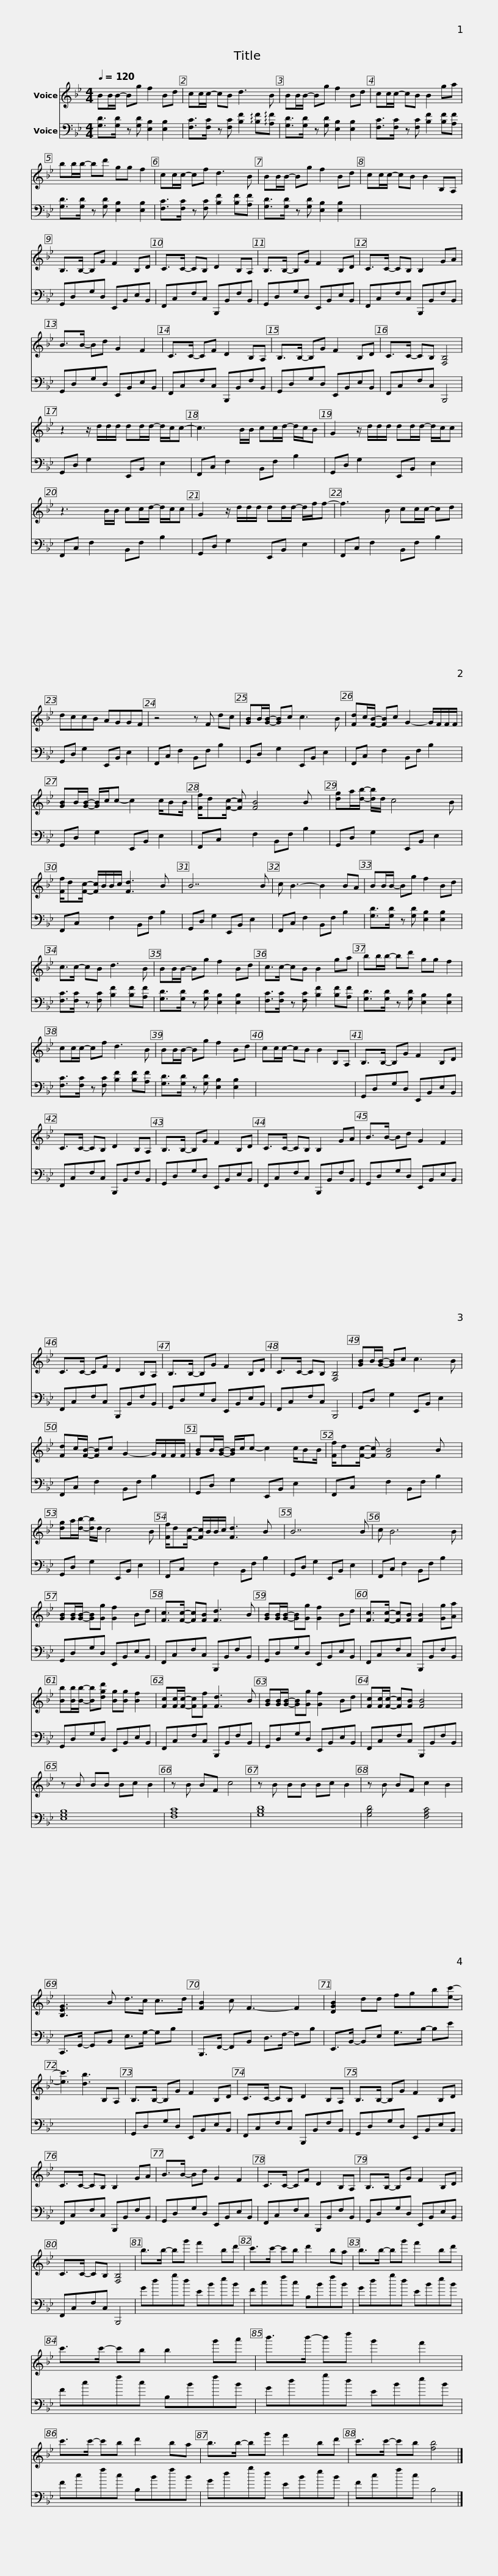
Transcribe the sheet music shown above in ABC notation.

X:1
%%score 1 2
L:1/8
Q:1/4=120
M:4/4
I:linebreak $
K:Bb
V:1 treble
V:2 bass
V:1
 BB/B/- Bg f2 Bd | cc/c/- cB d3 B | BB/B/- Bg f2 Bd |$ cc/c/- cB B2 ga | bb/b/- bd' gg f2 | %5
 cc/c/- cf d3 B |$ BB/B/- Bg f2 Bd | cc/c/- cB B2 B,A, | B,>B,- B,G F2 B,D |$ C>C- CB, D2 B,A, | %10
 B,>B,- B,G F2 B,D | C>C- CB, B,2 GA |$ B>B- Bd G2 F2 | C>C- CF D2 B,A, | B,>B,- B,G F2 B,D |$ %15
 C>C- CB, [F,B,]4 | z2 z/ d/d/d/ dd/d/- d/c/c- | c3 B/B/ cc/d/- d/c/B |$ G2 z/ d/d/d/ dd/d/- d/c/c | z3 B/B/ cc/d/- d/c/c |$ %20
 G2 z/ d/d/d/ dd/d/- d/f/f- | f3 B cc/c/- cd | dccB AGGF |$ z4 z F dc | [GB]B/[GB]/- [GB]c c3 B | %25
 [Fd]c/[FB]/- [FB]c G2- G/F/F/F/ |$ [GB]B/[GB]/- [GB]/c/c- c2 c/BB/ | [Ff]/d[Fc]/- [Fc] [FB]4 B x |$ [dg]a/[db]/- [db]/d/ c4 B | [Ff]/d[Fc]/- [Fc]/B/B/c/ [Fd]3 B x | %30
 B7 B |$ c B3- B2 BA | BB/B/- Bg f2 Bd | c>c- cB d3 B |$ BB/B/- Bg f2 Bd | %35
 c>c- cB B2 ga | bb/b/- bd' gg f2 |$ cc/c/- cf d3 B | BB/B/- Bg f2 Bd | cc/c/- cB B2 B,A, |$ %40
 B,>B,- B,G F2 B,D | C>C- CB, D2 B,A, | B,>B,- B,G F2 B,D |$ C>C- CB, B,2 GA | B>B- Bd G2 F2 | %45
 C>C- CF D2 B,A, |$ B,>B,- B,G F2 B,D | C>C- CB, [F,B,]4 | [GB]B/[GB]/- [GB]c c3 B |$ [Fd]c/[FB]/- [FB]c G2- G/F/F/F/ | %50
 [GB]B/[GB]/- [GB]/c/c- c2 c/BB/ |$ [Ff]/d[Fc]/- [Fc] [FB]4 B x | [dg]a/[db]/- [db]/d/ c4 B |$ [Ff]/d[Fc]/- [Fc]/B/B/c/ [Fd]3 B x | B7 B | %55
 c B6 B |$ [GB][GB]/[GB]/- [GB][Gg] [Gf]2 Bd | [Fc]>[Fc]- [Fc][FB] [Fd]3 B | [GB][GB]/[GB]/- [GB][Gg] [Gf]2 Bd |$ [Fc]>[Fc]- [Fc][FB] [FB]2 [Gg][Aa] | %60
 [Bb][Bb]/[Bb]/- [Bb][dgd'] [Bg][Bg] [Bf]2 | [Fc][Fc]/[Fc]/- [Fc][Ff] [Fd]3 B |$ [GB][GB]/[GB]/- [GB][Gg] [Gf]2 Bd | [Fc][Fc]/[Fc]/- [Fc][FB] [FB]4 | z B BB Bc B2 |$ %65
 z B BF c4 | z B BB Bc B2 | z B BF c2 B2 | [B,EG]3 B d>c c>d |$ [FB]2 c F3- F2 | %70
 [DGB]2 dd fgb[ec']- | [ec']3 [db]3 B,A, |$ B,>B,- B,G F2 B,D | C>C- CB, D2 B,A, | B,>B,- B,G F2 B,D |$ %75
 C>C- CB, B,2 GA | B>B- Bd G2 F2 | C>C- CF D2 B,A, |$ B,>B,- B,G F2 B,D | C>C- CB, [F,B,]4 | %80
 b>b- bg' f'2 bd' |$ c'>c'- c'b d'2 ba | b>b- bg' f'2 bd' | c'>c'- c'b b2 g'a' |$ b'>b'- b'd'' g'2 f'2 | %85
 c'>c'- c'b d'2 ba | b>b- bg' f'2 bd' |$ c'>c'- c'b [fb]4 |] %88
V:2
 [G,D]>[G,D] z [G,D] [E,B,]2 [E,B,]2 | [F,C]>[F,C] z [F,C] [B,F]2 !arpeggio![B,F]!arpeggio![A,F] | [G,D]>[G,D] z [G,D] [E,B,]2 [E,B,]2 |$ [F,C]>[F,C] z [F,C] [B,F]2 [B,F][A,F] | [G,D]>[G,D] z [G,D] [E,B,]2 [E,B,]2 | %5
 [F,C]>[F,C] z [F,C] [B,F]2 [B,F][A,F] |$ [G,D]>[G,D] z [G,D] [E,B,]2 [E,B,]2 | x8 | G,,D,G,D, E,,B,,E,B,, |$ F,,C,F,C, B,,,B,,F,B,, | %10
 G,,D,G,D, E,,B,,E,B,, | F,,C,F,C, B,,,B,,F,B,, |$ G,,D,G,D, E,,B,,E,B,, | F,,C,F,C, B,,,B,,F,B,, | G,,D,G,D, E,,B,,E,B,, |$ %15
 F,,C,F,C, B,,,4 | G,,D, G,2 E,,B,, E,2 | F,,C, F,2 B,,F, B,2 |$ G,,D, G,2 E,,B,, E,2 | F,,C, F,2 B,,F, B,2 |$ %20
 G,,D, G,2 E,,B,, E,2 | F,,C, F,2 B,,F, B,2 | G,,D, G,2 E,,B,, E,2 |$ F,,C, F,2 B,,F, B,2 | G,,D, G,2 E,,B,, E,2 | %25
 F,,C, F,2 B,,F, B,2 |$ G,,D, G,2 E,,B,, E,2 | F,,C, x F,2 B,,F, B,2 |$ G,,D, G,2 E,,B,, E,2 | F,,C, x F,2 B,,F, B,2 | %30
 G,,D, G,2 E,,B,, E,2 |$ F,,C, F,2 B,,F, B,2 | [G,D]>[G,D] z [G,D] [E,B,]2 [E,B,]2 | [F,C]>[F,C] z [F,C] [B,F]2 [B,F][A,F] |$ [G,D]>[G,D] z [G,D] [E,B,]2 [E,B,]2 | %35
 [F,C]>[F,C] z [F,C] [B,F]2 [B,F][A,F] | [G,D]>[G,D] z [G,D] [E,B,]2 [E,B,]2 |$ [F,C]>[F,C] z [F,C] [B,F]2 [B,F][A,F] | [G,D]>[G,D] z [G,D] [E,B,]2 [E,B,]2 | x8 |$ %40
 G,,D,G,D, E,,B,,E,B,, | F,,C,F,C, B,,,B,,F,B,, | G,,D,G,D, E,,B,,E,B,, |$ F,,C,F,C, B,,,B,,F,B,, | G,,D,G,D, E,,B,,E,B,, | %45
 F,,C,F,C, B,,,B,,F,B,, |$ G,,D,G,D, E,,B,,E,B,, | F,,C,F,C, B,,,4 | G,,D, G,2 E,,B,, E,2 |$ F,,C, F,2 B,,F, B,2 | %50
 G,,D, G,2 E,,B,, E,2 |$ F,,C, x F,2 B,,F, B,2 | G,,D, G,2 E,,B,, E,2 |$ F,,C, x F,2 B,,F, B,2 | G,,D, G,2 E,,B,, E,2 | %55
 F,,C, F,2 B,,F, B,2 |$ G,,D,G,D, E,,B,,E,B,, | F,,C,F,C, B,,,B,,F,B,, | G,,D,G,D, E,,B,,E,B,, |$ F,,C,F,C, B,,,B,,F,B,, | %60
 G,,D,G,D, E,,B,,E,B,, | F,,C,F,C, B,,,B,,F,B,, |$ G,,D,G,D, E,,B,,E,B,, | F,,C,F,C, B,,,B,,F,B,, | [E,G,B,]8 |$ %65
 [F,A,C]8 | [G,B,D]8 | [G,B,D]4 [F,A,C]4 | C,,>G,,- G,,B,, E,>G,- G,B, |$ B,,,>F,,- F,,B,, D,>F,- F,B, | %70
 E,,>B,,- B,,E, G,>B,- B,E | x8 |$ G,,D,G,D, E,,B,,E,B,, | F,,C,F,C, B,,,B,,F,B,, | G,,D,G,D, E,,B,,E,B,, |$ %75
 F,,C,F,C, B,,,B,,F,B,, | G,,D,G,D, E,,B,,E,B,, | F,,C,F,C, B,,,B,,F,B,, |$ G,,D,G,D, E,,B,,E,B,, | F,,C,F,C, B,,,4 | %80
 Gdgd EBeB |$ Fcfc B,BfB | Gdgd EBeB | Fcfc B,BfB |$ Gdgd EBeB | %85
 Fcfc B,BfB | Gdgd EBeB |$ Fcfc B,4 |] %88
